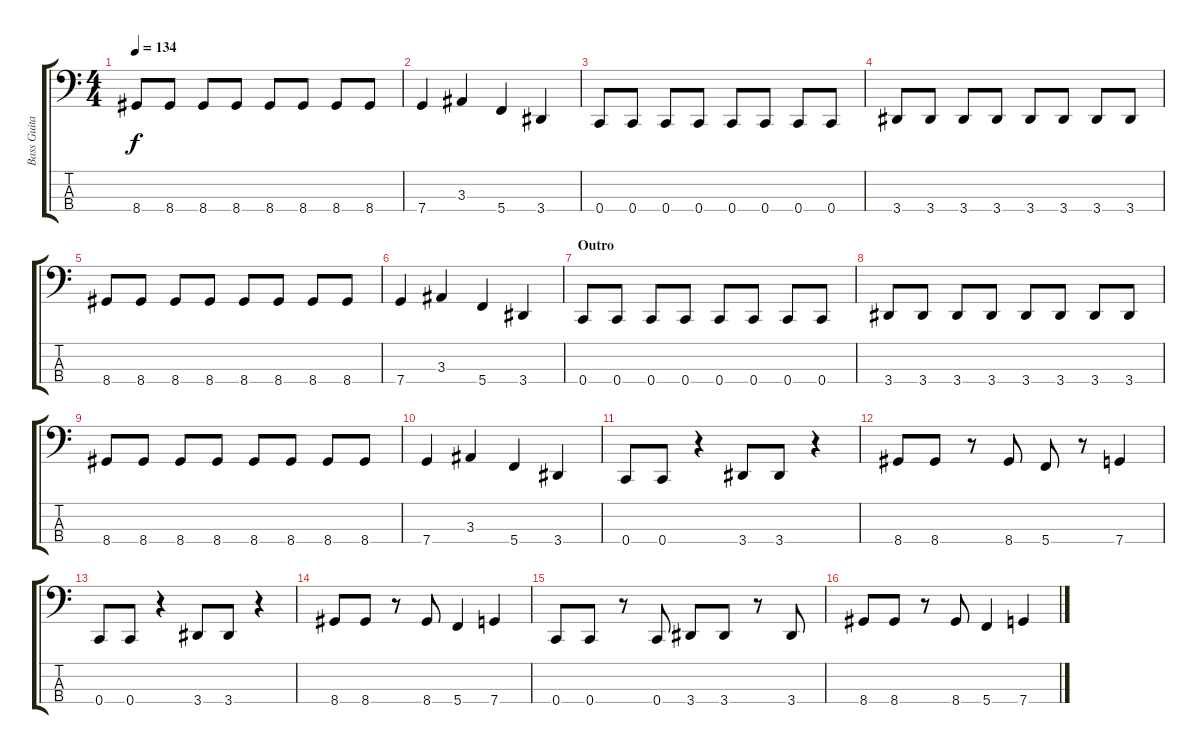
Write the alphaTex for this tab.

\track ("Bass Guitar" "Bass Guita") {instrument electricbasspick}
\staff {score tabs}
\tuning (F2 C2 G1 C1) {hide}
\ts (4 4)
\tempo 134
\clef f4
\ks c
8.4.8{dy f} 8.4.8 8.4.8 8.4.8 8.4.8 8.4.8 8.4.8 8.4.8 |
7.4.4 3.3.4 5.4.4 3.4.4 |
0.4.8 0.4.8 0.4.8 0.4.8 0.4.8 0.4.8 0.4.8 0.4.8 |
3.4.8 3.4.8 3.4.8 3.4.8 3.4.8 3.4.8 3.4.8 3.4.8 |
8.4.8 8.4.8 8.4.8 8.4.8 8.4.8 8.4.8 8.4.8 8.4.8 |
7.4.4 3.3.4 5.4.4 3.4.4 |
\section ("" "Outro")
0.4.8 0.4.8 0.4.8 0.4.8 0.4.8 0.4.8 0.4.8 0.4.8 |
3.4.8 3.4.8 3.4.8 3.4.8 3.4.8 3.4.8 3.4.8 3.4.8 |
8.4.8 8.4.8 8.4.8 8.4.8 8.4.8 8.4.8 8.4.8 8.4.8 |
7.4.4 3.3.4 5.4.4 3.4.4 |
0.4.8 0.4.8 r.4 3.4.8 3.4.8 r.4 |
8.4.8 8.4.8 r.8 8.4.8 5.4.8 r.8 7.4.4 |
0.4.8 0.4.8 r.4 3.4.8 3.4.8 r.4 |
8.4.8 8.4.8 r.8 8.4.8 5.4.4 7.4.4 |
0.4.8 0.4.8 r.8 0.4.8 3.4.8 3.4.8 r.8 3.4.8 |
8.4.8 8.4.8 r.8 8.4.8 5.4.4 7.4.4
